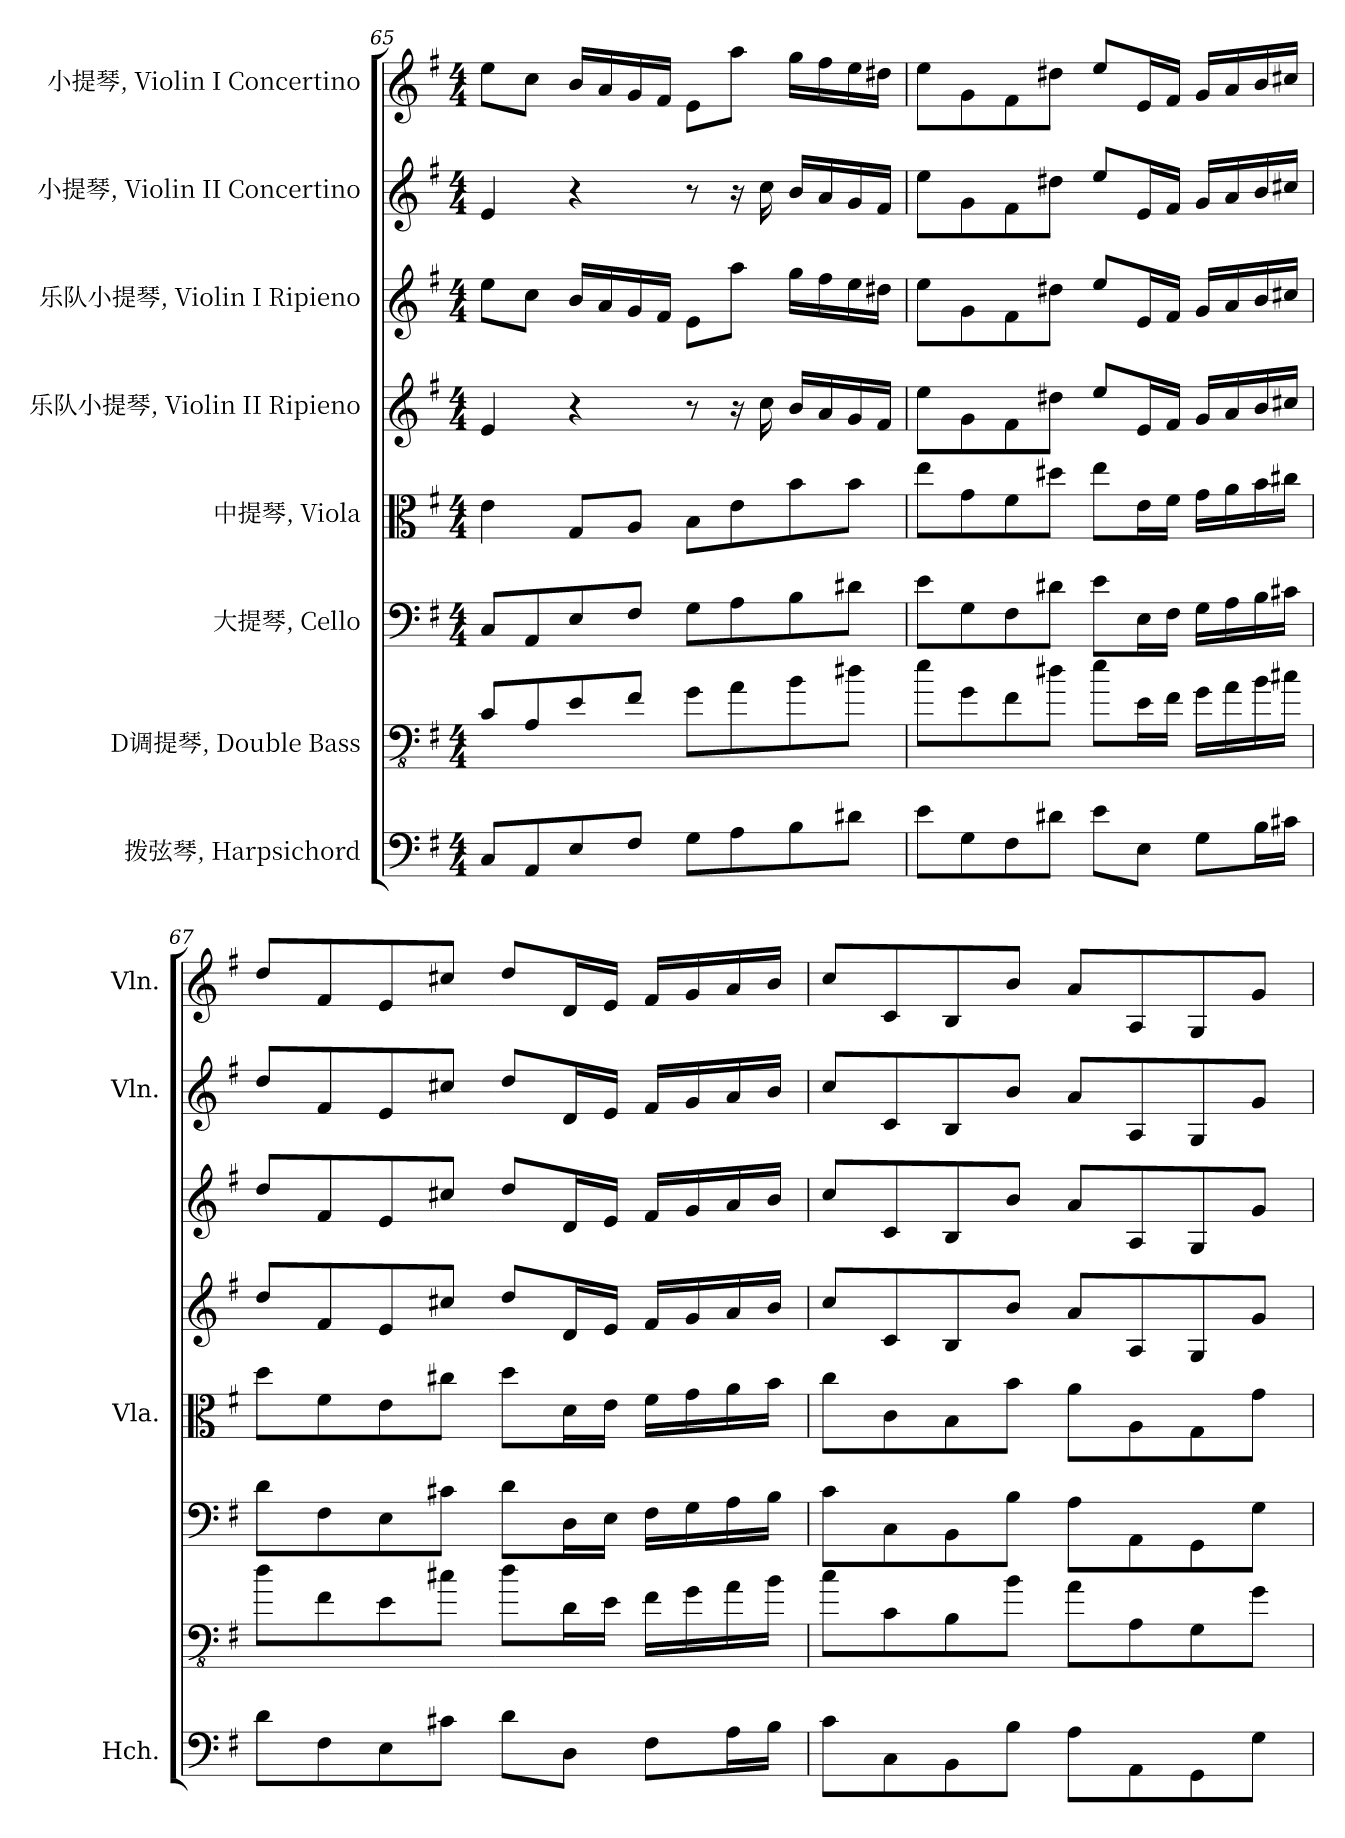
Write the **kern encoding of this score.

**kern	**kern	**kern	**kern	**kern	**kern	**kern	**kern
*part8	*part7	*part6	*part5	*part4	*part3	*part2	*part1
*staff8	*staff7	*staff6	*staff5	*staff4	*staff3	*staff2	*staff1
*I"拨弦琴, Harpsichord	*I"D调提琴, Double Bass	*I"大提琴, Cello	*I"中提琴, Viola	*I"乐队小提琴, Violin II Ripieno	*I"乐队小提琴, Violin  I Ripieno	*I"小提琴, Violin II Concertino	*I"小提琴, Violin  I Concertino
*I'Hch.	*	*	*I'Vla.	*	*	*I'Vln.	*I'Vln.
*clefF4	*clefFv4	*clefF4	*clefC3	*clefG2	*clefG2	*clefG2	*clefG2
*	*ITrd7c12	*	*	*	*	*	*
*k[f#]	*k[f#]	*k[f#]	*k[f#]	*k[f#]	*k[f#]	*k[f#]	*k[f#]
*M4/4	*M4/4	*M4/4	*M4/4	*M4/4	*M4/4	*M4/4	*M4/4
=65	=65	=65	=65	=65	=65	=65	=65
8C/L	8CC/L	8C/L	4e\	4e/	8ee\L	4e/	8ee\L
8AA/	8AAA/	8AA/	.	.	8cc\J	.	8cc\J
8E/	8EE/	8E/	8G/L	4r	16b/LL	4r	16b/LL
.	.	.	.	.	16a/	.	16a/
8F#/J	8FF#/J	8F#/J	8A/J	.	16g/	.	16g/
.	.	.	.	.	16f#/JJ	.	16f#/JJ
8G\L	8GG\L	8G\L	8B\L	8r	8e\L	8r	8e\L
8A\	8AA\	8A\	8e\	16r	8aa\J	16r	8aa\J
.	.	.	.	16cc\	.	16cc\	.
8B\	8BB\	8B\	8b\	16b/LL	16gg\LL	16b/LL	16gg\LL
.	.	.	.	16a/	16ff#\	16a/	16ff#\
8d#X\J	8D#X\J	8d#X\J	8b\J	16g/	16ee\	16g/	16ee\
.	.	.	.	16f#/JJ	16dd#X\JJ	16f#/JJ	16dd#X\JJ
=66	=66	=66	=66	=66	=66	=66	=66
8e\L	8E\L	8e\L	8ee\L	8ee\L	8ee\L	8ee\L	8ee\L
8G\	8GG\	8G\	8g\	8g\	8g\	8g\	8g\
8F#\	8FF#\	8F#\	8f#\	8f#\	8f#\	8f#\	8f#\
8d#X\J	8D#X\J	8d#X\J	8dd#X\J	8dd#X\J	8dd#X\J	8dd#X\J	8dd#X\J
8e\L	8E\L	8e\L	8ee\L	8ee/L	8ee/L	8ee/L	8ee/L
8E\J	16EE\L	16E\L	16e\L	16e/L	16e/L	16e/L	16e/L
.	16FF#\JJ	16F#\JJ	16f#\JJ	16f#/JJ	16f#/JJ	16f#/JJ	16f#/JJ
8G\L	16GG\LL	16G\LL	16g\LL	16g/LL	16g/LL	16g/LL	16g/LL
.	16AA\	16A\	16a\	16a/	16a/	16a/	16a/
16B\L	16BB\	16B\	16b\	16b/	16b/	16b/	16b/
16c#X\JJ	16C#X\JJ	16c#X\JJ	16cc#X\JJ	16cc#X/JJ	16cc#X/JJ	16cc#X/JJ	16cc#X/JJ
!!LO:PB:g=z
=67	=67	=67	=67	=67	=67	=67	=67
8d\L	8D\L	8d\L	8dd\L	8dd/L	8dd/L	8dd/L	8dd/L
8F#\	8FF#\	8F#\	8f#\	8f#/	8f#/	8f#/	8f#/
8E\	8EE\	8E\	8e\	8e/	8e/	8e/	8e/
8c#X\J	8C#X\J	8c#X\J	8cc#X\J	8cc#X/J	8cc#X/J	8cc#X/J	8cc#X/J
8d\L	8D\L	8d\L	8dd\L	8dd/L	8dd/L	8dd/L	8dd/L
8D\J	16DD\L	16D\L	16d\L	16d/L	16d/L	16d/L	16d/L
.	16EE\JJ	16E\JJ	16e\JJ	16e/JJ	16e/JJ	16e/JJ	16e/JJ
8F#\L	16FF#\LL	16F#\LL	16f#\LL	16f#/LL	16f#/LL	16f#/LL	16f#/LL
.	16GG\	16G\	16g\	16g/	16g/	16g/	16g/
16A\L	16AA\	16A\	16a\	16a/	16a/	16a/	16a/
16B\JJ	16BB\JJ	16B\JJ	16b\JJ	16b/JJ	16b/JJ	16b/JJ	16b/JJ
=68	=68	=68	=68	=68	=68	=68	=68
8c\L	8C\L	8c\L	8cc\L	8cc/L	8cc/L	8cc/L	8cc/L
8C\	8CC\	8C\	8c\	8c/	8c/	8c/	8c/
8BB\	8BBB\	8BB\	8B\	8B/	8B/	8B/	8B/
8B\J	8BB\J	8B\J	8b\J	8b/J	8b/J	8b/J	8b/J
8A\L	8AA\L	8A\L	8a\L	8a/L	8a/L	8a/L	8a/L
8AA\	8AAA\	8AA\	8A\	8A/	8A/	8A/	8A/
8GG\	8GGG\	8GG\	8G\	8G/	8G/	8G/	8G/
8G\J	8GG\J	8G\J	8g\J	8g/J	8g/J	8g/J	8g/J
=	=	=	=	=	=	=	=
*-	*-	*-	*-	*-	*-	*-	*-
